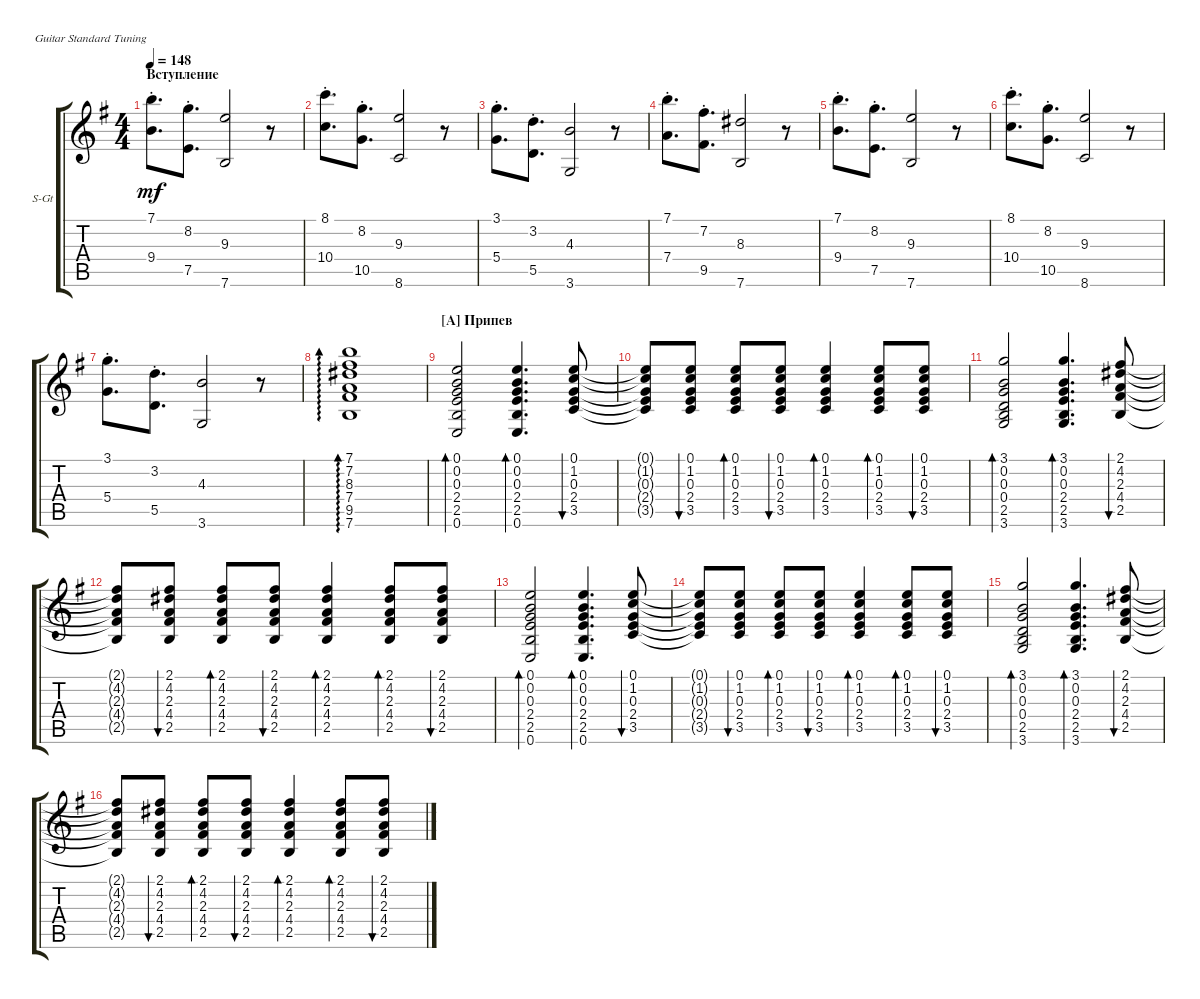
\defaultSystemsLayout 4
\bracketExtendMode groupsimilarinstruments
\firstSystemTrackNameOrientation horizontal
\otherSystemsTrackNameOrientation horizontal
\track ("Steel Guitar" "S-Gt") {instrument acousticguitarsteel}
\staff {score tabs}
\tuning (E4 B3 G3 D3 A2 E2)
\ts (4 4)
\section ("" "Вступление")
\tempo 148
\clef g2
\ks eminor
(7.1{st} 9.4{st}).8{d dy mf instrument acousticguitarsteel} (8.2{st} 7.5{st}).8{d} (9.3 7.6).2 r.8 |
(8.1{st} 10.4{st}).8{d} (8.2{st} 10.5{st}).8{d} (9.3 8.6).2 r.8 |
(3.1{st} 5.4{st}).8{d} (3.2{st} 5.5{st}).8{d} (4.3 3.6).2 r.8 |
(7.1{st} 7.4{st}).8{d} (7.2{st} 9.5{st}).8{d} (8.3 7.6).2 r.8 |
(7.1{st} 9.4{st}).8{d} (8.2{st} 7.5{st}).8{d} (9.3 7.6).2 r.8 |
(8.1{st} 10.4{st}).8{d} (8.2{st} 10.5{st}).8{d} (9.3 8.6).2 r.8 |
(3.1{st} 5.4{st}).8{d} (3.2{st} 5.5{st}).8{d} (4.3 3.6).2 r.8 |
(7.1 7.4 7.6 9.5 8.3 7.2).1{ad 0} |
\section ("A" "Припев")
(0.6 2.5 2.4 0.3 0.1 0.2).2{bd 30} (0.6 2.5 2.4 0.3 0.1 0.2).4{d bd 30} (3.5 2.4 0.3 1.2 0.1).8{bu 30} |
(3.5{t} 2.4{t} 0.3{t} 1.2{t} 0.1{t}).8 (3.5 2.4 0.3 1.2 0.1).8{bu 30} (3.5 2.4 0.3 1.2 0.1).8{bd 30} (3.5 2.4 0.3 1.2 0.1).8{bu 30} (3.5 2.4 0.3 1.2 0.1).4{bd 30} (3.5 2.4 0.3 1.2 0.1).8{bd 30} (3.5 2.4 0.3 1.2 0.1).8{bu 30} |
(3.6 2.5 0.4 0.3 3.1 0.2).2{bd 30} (3.6 2.5 2.4 0.3 3.1 0.2).4{d bd 30} (2.5 4.4 2.3 4.2 2.1).8{bu 30} |
(2.5{t} 4.4{t} 2.3{t} 4.2{t} 2.1{t}).8 (2.5 4.4 2.3 4.2 2.1).8{bu 30} (2.5 4.4 2.3 4.2 2.1).8{bd 30} (2.5 4.4 2.3 4.2 2.1).8{bu 30} (2.5 4.4 2.3 4.2 2.1).4{bd 30} (2.5 4.4 2.3 4.2 2.1).8{bd 30} (2.5 4.4 2.3 4.2 2.1).8{bu 30} |
(0.6 2.5 2.4 0.3 0.1 0.2).2{bd 30} (0.6 2.5 2.4 0.3 0.1 0.2).4{d bd 30} (3.5 2.4 0.3 1.2 0.1).8{bu 30} |
(3.5{t} 2.4{t} 0.3{t} 1.2{t} 0.1{t}).8 (3.5 2.4 0.3 1.2 0.1).8{bu 30} (3.5 2.4 0.3 1.2 0.1).8{bd 30} (3.5 2.4 0.3 1.2 0.1).8{bu 30} (3.5 2.4 0.3 1.2 0.1).4{bd 30} (3.5 2.4 0.3 1.2 0.1).8{bd 30} (3.5 2.4 0.3 1.2 0.1).8{bu 30} |
(3.6 2.5 0.4 0.3 3.1 0.2).2{bd 30} (3.6 2.5 2.4 0.3 3.1 0.2).4{d bd 30} (2.5 4.4 2.3 4.2 2.1).8{bu 30} |
(2.5{t} 4.4{t} 2.3{t} 4.2{t} 2.1{t}).8 (2.5 4.4 2.3 4.2 2.1).8{bu 30} (2.5 4.4 2.3 4.2 2.1).8{bd 30} (2.5 4.4 2.3 4.2 2.1).8{bu 30} (2.5 4.4 2.3 4.2 2.1).4{bd 30} (2.5 4.4 2.3 4.2 2.1).8{bd 30} (2.5 4.4 2.3 4.2 2.1).8{bu 30}
